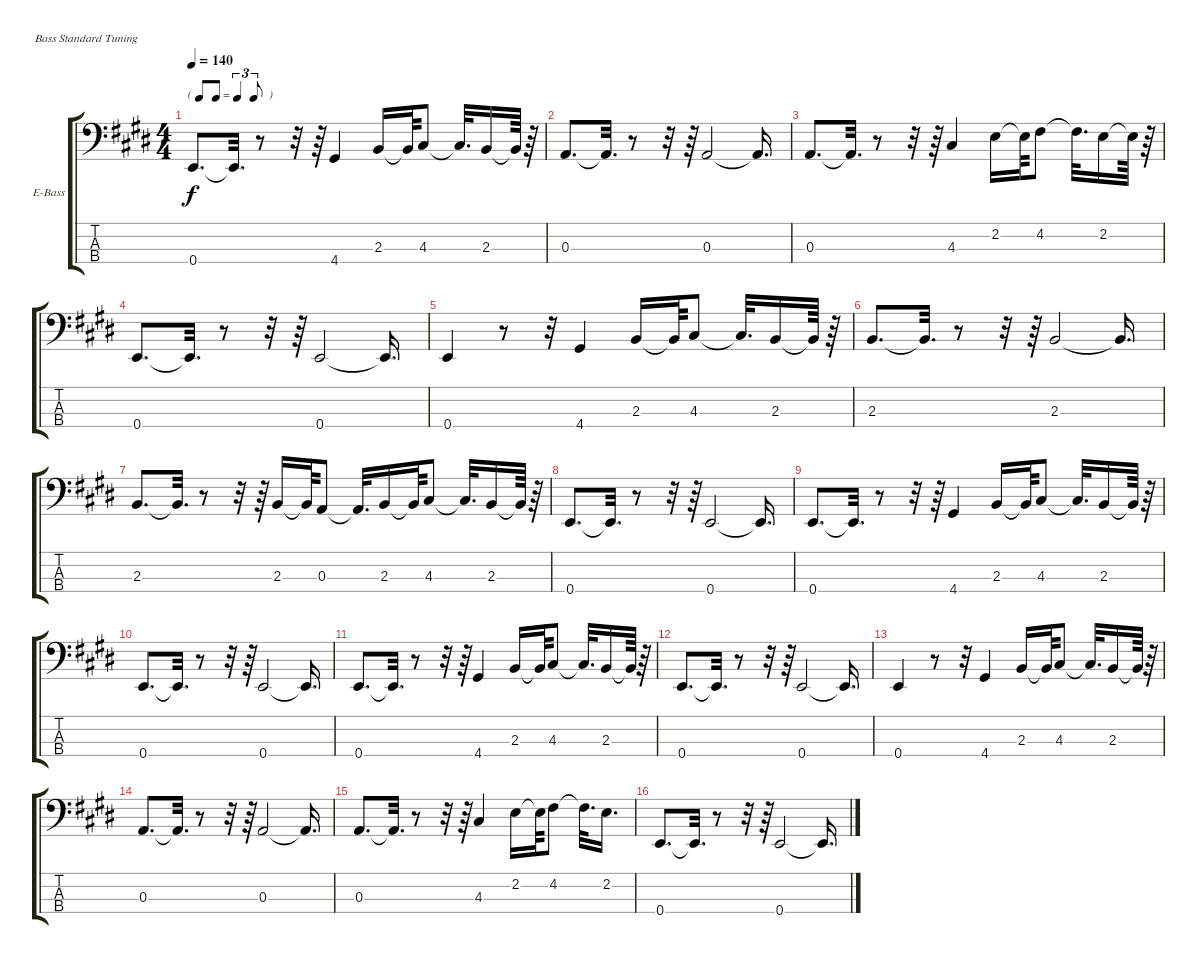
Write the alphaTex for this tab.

\bracketExtendMode groupsimilarinstruments
\firstSystemTrackNameOrientation horizontal
\otherSystemsTrackNameOrientation horizontal
\track ("Bass" "E-Bass") {instrument electricbassfinger}
\staff {score tabs}
\tuning (G2 D2 A1 E1)
\ts (4 4)
\tf triplet8th
\tempo 140
\clef f4
\ks e
0.4.8{d dy f} 0.4{t}.32{d} r.8 r.32 r.64 4.4.4 2.3.16 2.3{t}.64 4.3.8 4.3{t}.32{d} 2.3.16 2.3{t}.64 r.64 |
0.3.8{d} 0.3{t}.32{d} r.8 r.32 r.64 0.3.2 0.3{t}.16{d} |
0.3.8{d} 0.3{t}.32{d} r.8 r.32 r.64 4.3.4 2.2.16 2.2{t}.64 4.2.8 4.2{t}.32{d} 2.2.16 2.2{t}.64 r.64 |
0.4.8{d} 0.4{t}.32{d} r.8 r.32 r.64 0.4.2 0.4{t}.16{d} |
0.4.4 r.8 r.32 4.4.4 2.3.16 2.3{t}.64 4.3.8 4.3{t}.32{d} 2.3.16 2.3{t}.64 r.64 |
2.3.8{d} 2.3{t}.32{d} r.8 r.32 r.64 2.3.2 2.3{t}.16{d} |
2.3.8{d} 2.3{t}.32{d} r.8 r.32 r.64 2.3.16 2.3{t}.64 0.3.8 0.3{t}.32{d} 2.3.16 2.3{t}.64 4.3.8 4.3{t}.32{d} 2.3.16 2.3{t}.64 r.64 |
0.4.8{d} 0.4{t}.32{d} r.8 r.32 r.64 0.4.2 0.4{t}.16{d} |
0.4.8{d} 0.4{t}.32{d} r.8 r.32 r.64 4.4.4 2.3.16 2.3{t}.64 4.3.8 4.3{t}.32{d} 2.3.16 2.3{t}.64 r.64 |
0.4.8{d} 0.4{t}.32{d} r.8 r.32 r.64 0.4.2 0.4{t}.16{d} |
0.4.8{d} 0.4{t}.32{d} r.8 r.32 r.64 4.4.4 2.3.16 2.3{t}.64 4.3.8 4.3{t}.32{d} 2.3.16 2.3{t}.64 r.64 |
0.4.8{d} 0.4{t}.32{d} r.8 r.32 r.64 0.4.2 0.4{t}.16{d} |
0.4.4 r.8 r.32 4.4.4 2.3.16 2.3{t}.64 4.3.8 4.3{t}.32{d} 2.3.16 2.3{t}.64 r.64 |
0.3.8{d} 0.3{t}.32{d} r.8 r.32 r.64 0.3.2 0.3{t}.16{d} |
0.3.8{d} 0.3{t}.32{d} r.8 r.32 r.64 4.3.4 2.2.16 2.2{t}.64 4.2.8 4.2{t}.32{d} 2.2.16{d} |
0.4.8{d} 0.4{t}.32{d} r.8 r.32 r.64 0.4.2 0.4{t}.16{d}
